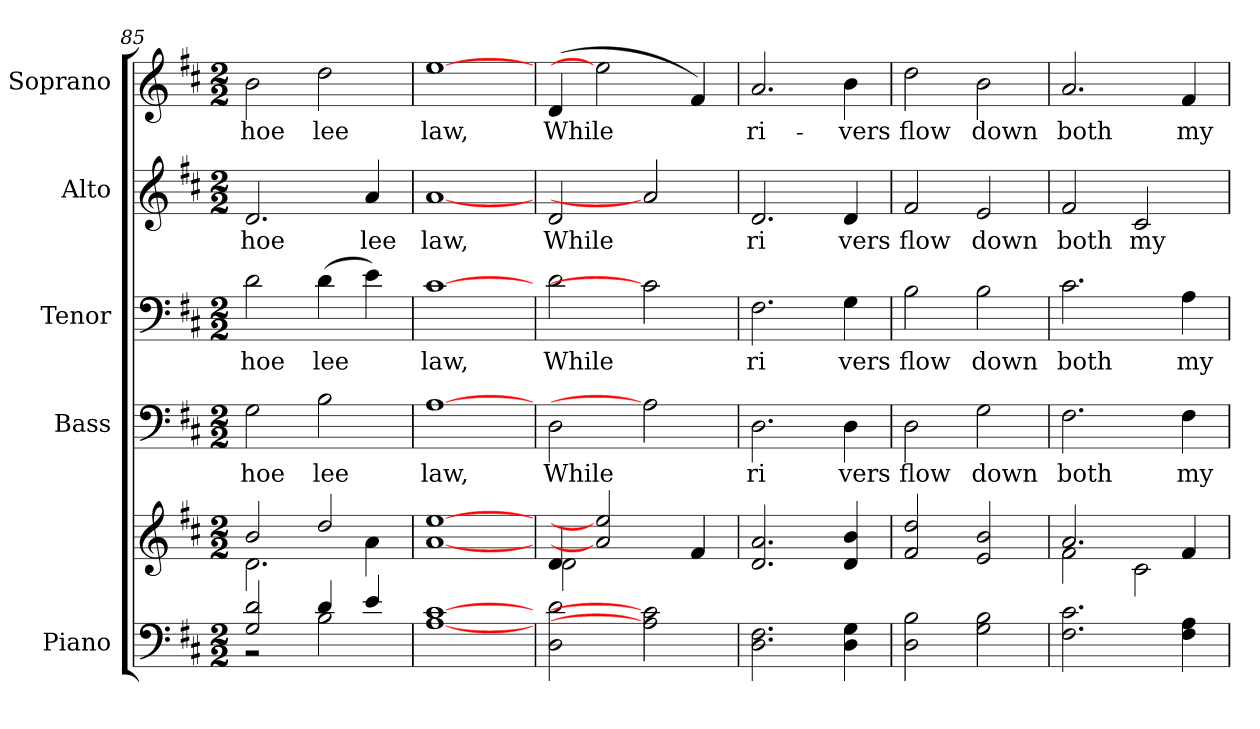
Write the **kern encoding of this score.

**kern	**kern	**kern	**text	**kern	**text	**kern	**text	**kern	**text
*part5	*part5	*part4	*part4	*part3	*part3	*part2	*part2	*part1	*part1
*staff6	*staff5	*staff4	*staff4	*staff3	*staff3	*staff2	*staff2	*staff1	*staff1
*I"Piano	*	*I"Bass	*	*I"Tenor	*	*I"Alto	*	*I"Soprano	*
*I'Pno.	*	*I'B.	*	*I'T.	*	*I'A.	*	*I'S.	*
*clefF4	*clefG2	*clefF4	*	*clefF4	*	*clefG2	*	*clefG2	*
*k[f#c#]	*k[f#c#]	*k[f#c#]	*	*k[f#c#]	*	*k[f#c#]	*	*k[f#c#]	*
*D:	*D:	*D:	*	*D:	*	*D:	*	*D:	*
*M2/2	*M2/2	*M2/2	*	*M2/2	*	*M2/2	*	*M2/2	*
=85	=85	=85	=85	=85	=85	=85	=85	=85	=85
*^	*^	*	*	*	*	*	*	*	*
!	!	!	!	!	!LO:LY:b:color=#000000	!	!	!	!	!	!
!	!	!	!	!	!	!	!LO:LY:b:color=#000000	!	!	!	!
!	!	!	!	!	!	!	!	!	!LO:LY:b:color=#000000	!	!
!	!	!	!	!	!	!	!	!	!	!	!LO:LY:b:color=#000000
2Gi/ 2di	2r	2bi/	2.di\	2Gi\	hoe	2di\	hoe	2.di/	hoe	2bi\	hoe
!	!	!	!	!	!LO:LY:b:color=#000000	!	!	!	!	!	!
!	!	!	!	!	!	!	!LO:LY:b:color=#000000	!	!	!	!
!	!	!	!	!	!	!	!	!	!	!	!LO:LY:b:color=#000000
4di/	2Bi\	2ddi/	.	2Bi\	lee	(4di\	lee	.	.	2ddi\	lee
!	!	!	!	!	!	!	!	!	!LO:LY:b:color=#000000	!	!
4ei/	.	.	4ai\	.	.	4ei\)	.	4ai/	lee	.	.
*v	*v	*	*	*	*	*	*	*	*	*	*
*	*v	*v	*	*	*	*	*	*	*	*
=86	=86	=86	=86	=86	=86	=86	=86	=86	=86
*	*^	*	*	*	*	*	*	*	*
!	!	!	!	!LO:LY:b:color=#000000	!	!	!	!	!	!
*	*v	*v	*	*	*	*	*	*	*	*
*	*^	*	*	*	*	*	*	*	*
!	!	!	!	!	!	!LO:LY:b:color=#000000	!	!	!	!
*	*v	*v	*	*	*	*	*	*	*	*
*	*^	*	*	*	*	*	*	*	*
!	!	!	!	!	!	!	!	!LO:LY:b:color=#000000	!	!
*	*v	*v	*	*	*	*	*	*	*	*
*	*^	*	*	*	*	*	*	*	*
!	!	!	!	!	!	!	!	!	!	!LO:LY:b:color=#000000
*	*v	*v	*	*	*	*	*	*	*	*
[1Ai [1c#i	[1ai [1eei	[1Ai	law,	[1c#i	law,	[1ai	law,	[1eei	law,
=87	=87	=87	=87	=87	=87	=87	=87	=87	=87
*	*^	*	*	*	*	*	*	*	*
!	!	!	!	!LO:LY:b:color=#000000	!	!	!	!	!	!
!	!	!	!	!	!	!LO:LY:b:color=#000000	!	!	!	!
!	!	!	!	!	!	!	!	!LO:LY:b:color=#000000	!	!
!	!	!	!	!	!	!	!	!	!	!LO:LY:b:color=#000000
2Di\ 2di	4di/	2di\	2Di\	While	2di\	While	2di/	While	(4di/	While
.	2ai] 2eei]	.	.	.	.	.	.	.	2eei]	.
2Ai] 2c#i]	.	2ryy	2Ai]	.	2c#i]	.	2ai]	.	.	.
.	4f#i/	.	.	.	.	.	.	.	4f#i/)	.
*	*v	*v	*	*	*	*	*	*	*	*
=88	=88	=88	=88	=88	=88	=88	=88	=88	=88
!	!	!	!LO:LY:b:color=#000000	!	!	!	!	!	!
!	!	!	!	!	!LO:LY:b:color=#000000	!	!	!	!
!	!	!	!	!	!	!	!LO:LY:b:color=#000000	!	!
!	!	!	!	!	!	!	!	!	!LO:LY:b:color=#000000
2.Di\ 2.F#i	2.di/ 2.ai	2.Di\	ri	2.F#i\	ri	2.di/	ri	2.ai/	ri-
!	!	!	!LO:LY:b:color=#000000	!	!	!	!	!	!
!	!	!	!	!	!LO:LY:b:color=#000000	!	!	!	!
!	!	!	!	!	!	!	!LO:LY:b:color=#000000	!	!
!	!	!	!	!	!	!	!	!	!LO:LY:b:color=#000000
4Di\ 4Gi	4di/ 4bi	4Di\	vers	4Gi\	vers	4di/	vers	4bi\	-vers
=89	=89	=89	=89	=89	=89	=89	=89	=89	=89
!	!	!	!LO:LY:b:color=#000000	!	!	!	!	!	!
!	!	!	!	!	!LO:LY:b:color=#000000	!	!	!	!
!	!	!	!	!	!	!	!LO:LY:b:color=#000000	!	!
!	!	!	!	!	!	!	!	!	!LO:LY:b:color=#000000
2Di\ 2Bi	2f#i/ 2ddi	2Di\	flow	2Bi\	flow	2f#i/	flow	2ddi\	flow
!	!	!	!LO:LY:b:color=#000000	!	!	!	!	!	!
!	!	!	!	!	!LO:LY:b:color=#000000	!	!	!	!
!	!	!	!	!	!	!	!LO:LY:b:color=#000000	!	!
!	!	!	!	!	!	!	!	!	!LO:LY:b:color=#000000
2Gi\ 2Bi	2ei/ 2bi	2Gi\	down	2Bi\	down	2ei/	down	2bi\	down
!!LO:PB:g=z
=90	=90	=90	=90	=90	=90	=90	=90	=90	=90
*	*^	*	*	*	*	*	*	*	*
!	!	!	!	!LO:LY:b:color=#000000	!	!	!	!	!	!
!	!	!	!	!	!	!LO:LY:b:color=#000000	!	!	!	!
!	!	!	!	!	!	!	!	!LO:LY:b:color=#000000	!	!
!	!	!	!	!	!	!	!	!	!	!LO:LY:b:color=#000000
2.F#i\ 2.c#i	2.ai/	2f#i\	2.F#i\	both	2.c#i\	both	2f#i/	both	2.ai/	both
!	!	!	!	!	!	!	!	!LO:LY:b:color=#000000	!	!
.	.	2c#i\	.	.	.	.	2c#i/	my	.	.
!	!	!	!	!LO:LY:b:color=#000000	!	!	!	!	!	!
!	!	!	!	!	!	!LO:LY:b:color=#000000	!	!	!	!
!	!	!	!	!	!	!	!	!	!	!LO:LY:b:color=#000000
4F#i\ 4Ai	4f#i/	.	4F#i\	my	4Ai\	my	.	.	4f#i/	my
*	*v	*v	*	*	*	*	*	*	*	*
=	=	=	=	=	=	=	=	=	=
*-	*-	*-	*-	*-	*-	*-	*-	*-	*-
